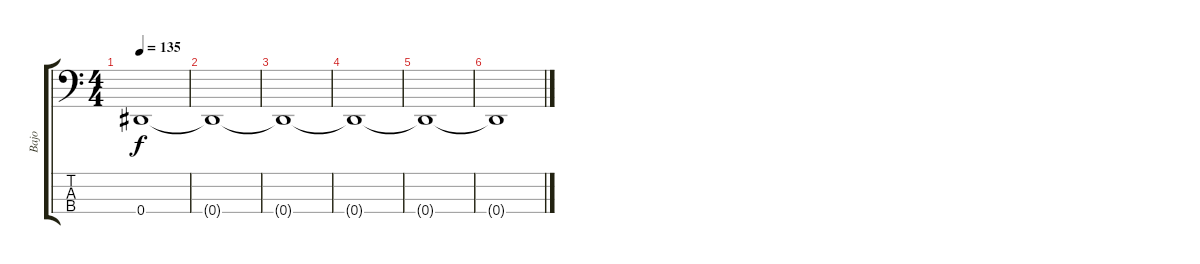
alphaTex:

\track ("Bajo" "Bajo") {instrument electricbassfinger}
\staff {score tabs}
\tuning (Gb2 Db2 Ab1 Eb1) {hide}
\ts (4 4)
\tempo 135
\clef f4
\ks c
0.4.1{dy f} |
0.4{t}.1 |
0.4{t}.1 |
0.4{t}.1 |
0.4{t}.1 |
0.4{t}.1
